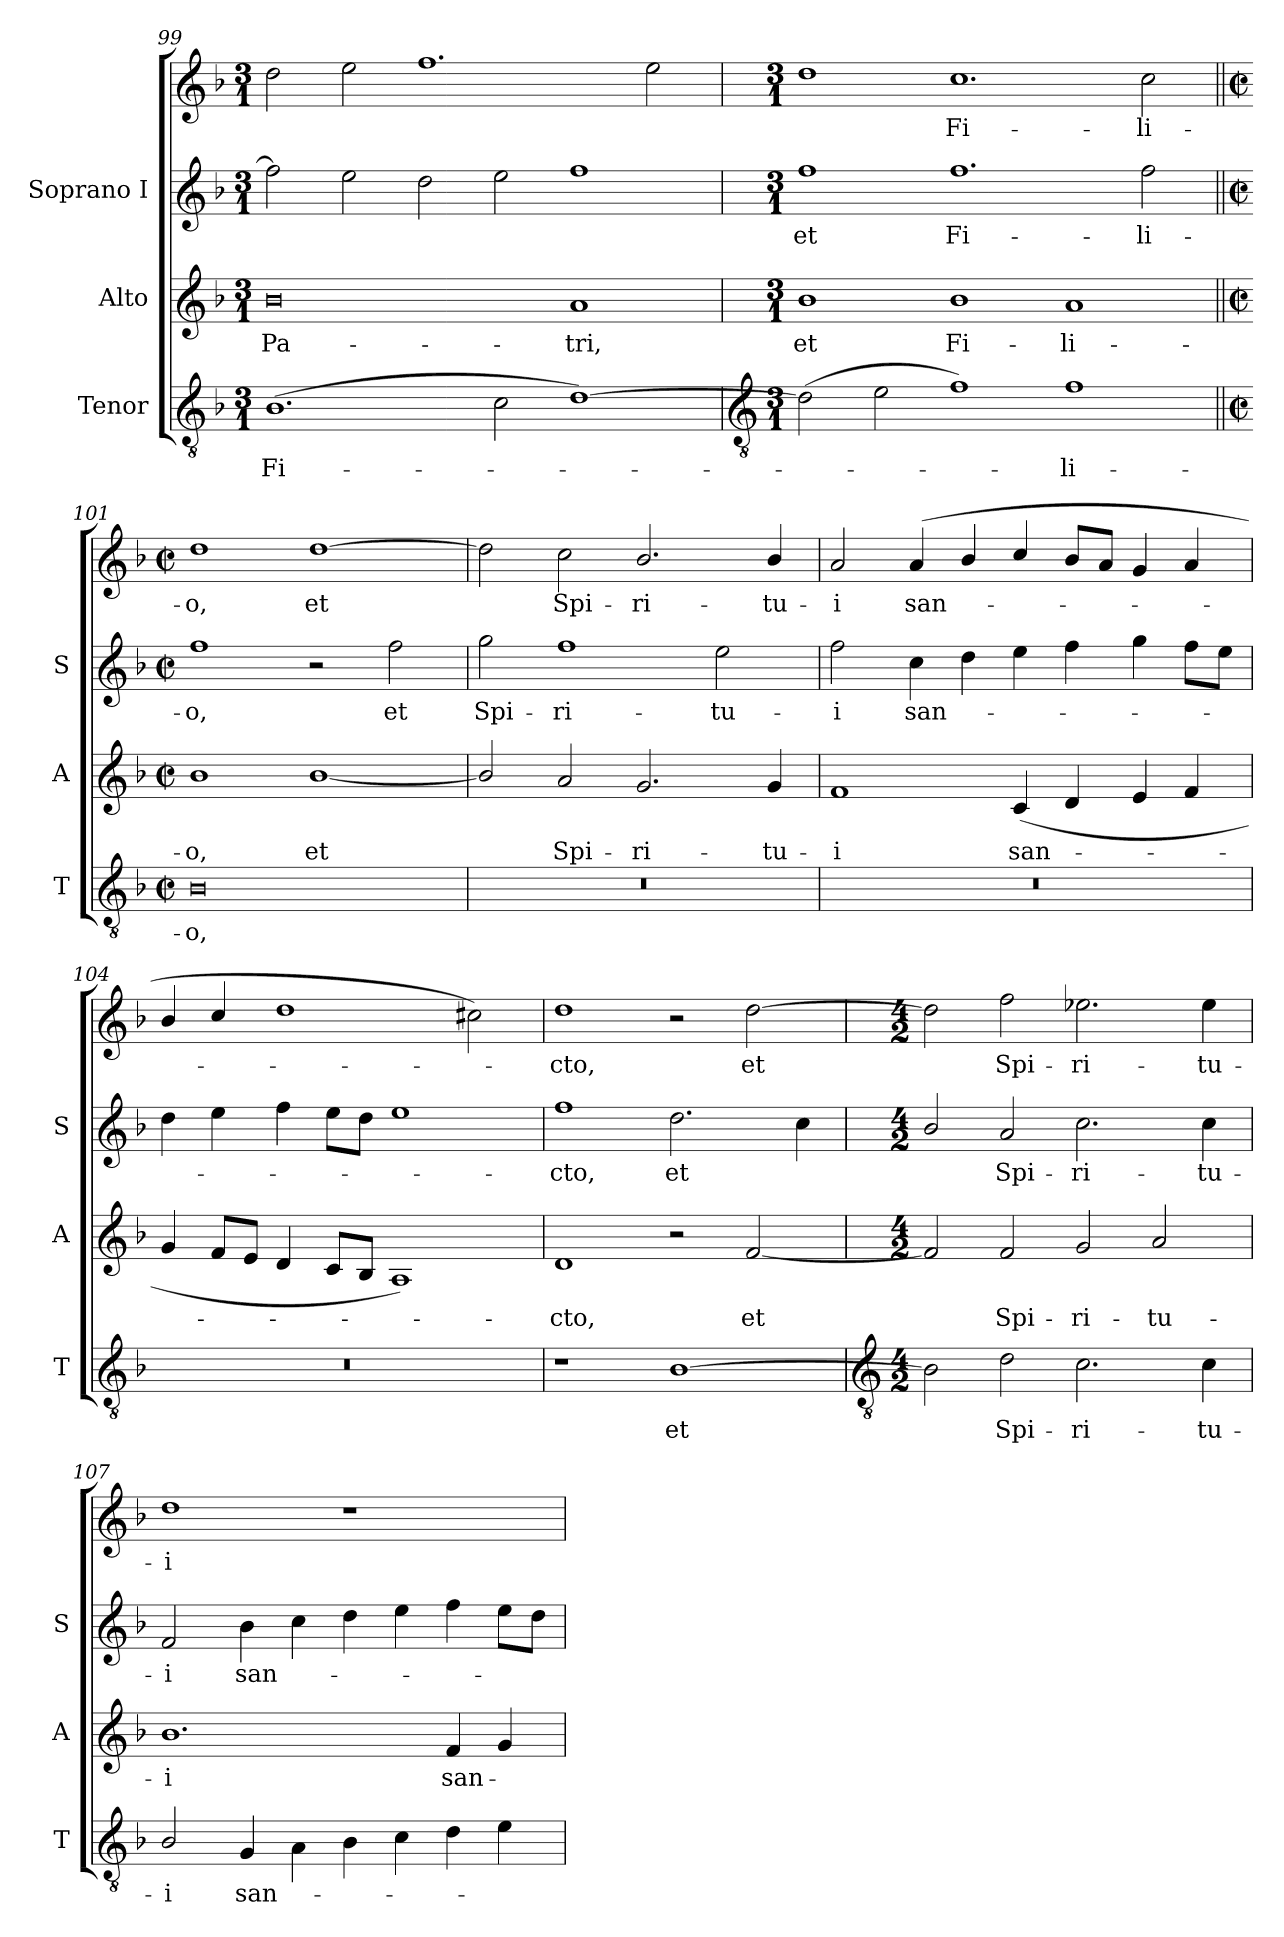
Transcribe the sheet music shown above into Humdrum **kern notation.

**kern	**text	**kern	**text	**kern	**text	**kern	**text
*part3	*part3	*part2	*part2	*part1	*part1	*part1	*part1
*staff4	*staff4	*staff3	*staff3	*staff2	*staff2	*staff1	*staff1
*I"Tenor	*	*I"Alto	*	*I"Soprano I	*	*	*
*I'T	*	*I'A	*	*I'S	*	*	*
*clefGv2	*	*clefG2	*	*clefG2	*	*clefG2	*
*k[b-]	*	*k[b-]	*	*k[b-]	*	*k[b-]	*
*F:	*	*F:	*	*F:	*	*F:	*
*M3/1	*	*M3/1	*	*M3/1	*	*M3/1	*
=99	=99	=99	=99	=99	=99	=99	=99
!	!LO:LY:b	!	!LO:LY:b	!	!	!	!
(>1.B-	Fi-	0b-	Pa-	2ff]	.	2dd	.
.	.	.	.	2ee	.	2ee	.
.	.	.	.	2dd	.	1.ff	.
2c	.	.	.	2ee	.	.	.
!	!	!	!LO:LY:b	!	!	!	!
[1d)	.	1a	-tri,	1ff	.	.	.
.	.	.	.	.	.	2ee	.
!!LO:LB:g=z
=100	=100	=100	=100	=100	=100	=100	=100
*clefGv2	*	*	*	*	*	*	*
*M3/1	*	*M3/1	*	*M3/1	*	*M3/1	*
!	!	!	!LO:LY:b	!	!LO:LY:b	!	!
(>2d]	.	1b-	et	1ff	-et	1dd	.
2e	.	.	.	.	.	.	.
!	!	!	!LO:LY:b	!	!LO:LY:b	!	!LO:LY:b
1f)	.	1b-	Fi-	1.ff	Fi-	1.cc	Fi-
!	!LO:LY:b	!	!LO:LY:b	!	!	!	!
1f	li-	1a	-li-	.	.	.	.
!	!	!	!	!	!LO:LY:b	!	!LO:LY:b
.	.	.	.	2ff	-li-	2cc	-li-
=101||	=101||	=101||	=101||	=101||	=101||	=101||	=101||
*M4/2	*	*M4/2	*	*M4/2	*	*M4/2	*
*met(c|)	*	*met(c|)	*	*met(c|)	*	*met(c|)	*
!	!LO:LY:b	!	!LO:LY:b	!	!LO:LY:b	!	!LO:LY:b
0B-	-o,	1b-	-o,	1ff	o,	1dd	-o,
!	!	!	!LO:LY:b	!	!	!	!LO:LY:b
.	.	[1b-/	et	2r	.	[1dd	et
!	!	!	!	!	!LO:LY:b	!	!
.	.	.	.	2ff	et	.	.
=102	=102	=102	=102	=102	=102	=102	=102
!	!	!	!	!	!LO:LY:b	!	!
0r	.	2b-/]	.	2gg	-Spi-	2dd]	.
!	!	!	!LO:LY:b	!	!LO:LY:b	!	!LO:LY:b
.	.	2a	Spi-	1ff	-ri-	2cc	Spi-
!	!	!	!LO:LY:b	!	!	!	!LO:LY:b
.	.	2.g	-ri-	.	.	2.b-/	-ri-
!	!	!	!	!	!LO:LY:b	!	!
.	.	.	.	2ee	-tu-	.	.
!	!	!	!LO:LY:b	!	!	!	!LO:LY:b
.	.	4g	-tu-	.	.	4b-/	-tu-
=103	=103	=103	=103	=103	=103	=103	=103
!	!	!	!LO:LY:b	!	!LO:LY:b	!	!LO:LY:b
0r	.	1f	-i	2ff	i	2a	-i
!	!	!	!	!	!LO:LY:b	!	!LO:LY:b
.	.	.	.	4cc	san-	(<4a	san-
.	.	.	.	4dd	.	4b-/	.
!	!	!	!LO:LY:b	!	!	!	!
.	.	(<4c	san-	4ee	.	4cc/	.
.	.	4d	.	4ff	.	8b-L	.
.	.	.	.	.	.	8aJ	.
.	.	4e	.	4gg	.	4g	.
.	.	4f	.	8ffL	.	4a	.
.	.	.	.	8eeJ	.	.	.
=104	=104	=104	=104	=104	=104	=104	=104
0r	.	4g	.	4dd	.	4b-/	.
.	.	8fL	.	4ee	.	4cc/	.
.	.	8eJ	.	.	.	.	.
.	.	4d	.	4ff	.	1dd/	.
.	.	8cL	.	8eeL	.	.	.
.	.	8B-J	.	8ddJ	.	.	.
.	.	1A)	.	1ee	.	.	.
.	.	.	.	.	.	2cc#X)	.
=105	=105	=105	=105	=105	=105	=105	=105
!	!	!	!LO:LY:b	!	!LO:LY:b	!	!LO:LY:b
1r	.	1d	cto,	1ff	cto,	1dd	cto,
!	!LO:LY:b	!	!	!	!LO:LY:b	!	!
[1B-	et	2r	.	2.dd	et	2r	.
!	!	!	!LO:LY:b	!	!	!	!LO:LY:b
.	.	[2f	et	.	.	[2dd	et
.	.	.	.	4cc	.	.	.
!!LO:LB:g=z
=106	=106	=106	=106	=106	=106	=106	=106
*clefGv2	*	*	*	*	*	*	*
*M4/2	*	*M4/2	*	*M4/2	*	*M4/2	*
2B-]	.	2f]	.	2b-/	.	2dd]	.
!	!LO:LY:b	!	!LO:LY:b	!	!LO:LY:b	!	!LO:LY:b
2d	Spi-	2f	Spi-	2a	-Spi-	2ff	Spi-
!	!LO:LY:b	!	!LO:LY:b	!	!LO:LY:b	!	!LO:LY:b
2.c	-ri-	2g	-ri-	2.cc	-ri-	2.ee-X	-ri-
!	!	!	!LO:LY:b	!	!	!	!
.	.	2a	-tu-	.	.	.	.
!	!LO:LY:b	!	!	!	!LO:LY:b	!	!LO:LY:b
4c	-tu-	.	.	4cc	-tu-	4ee-	-tu-
=107	=107	=107	=107	=107	=107	=107	=107
!	!LO:LY:b	!	!LO:LY:b	!	!LO:LY:b	!	!LO:LY:b
2B-/	-i	1.b-	-i	2f	i	1dd	-i
!	!LO:LY:b	!	!	!	!LO:LY:b	!	!
4G	san-	.	.	4b-	san-	.	.
4A\	.	.	.	4cc	.	.	.
4B-	.	.	.	4dd	.	1r	.
4c	.	.	.	4ee	.	.	.
!	!	!	!LO:LY:b	!	!	!	!
4d	.	4f	san-	4ff	.	.	.
4e	.	4g	.	8eeL	.	.	.
.	.	.	.	8ddJ	.	.	.
=	=	=	=	=	=	=	=
*-	*-	*-	*-	*-	*-	*-	*-
